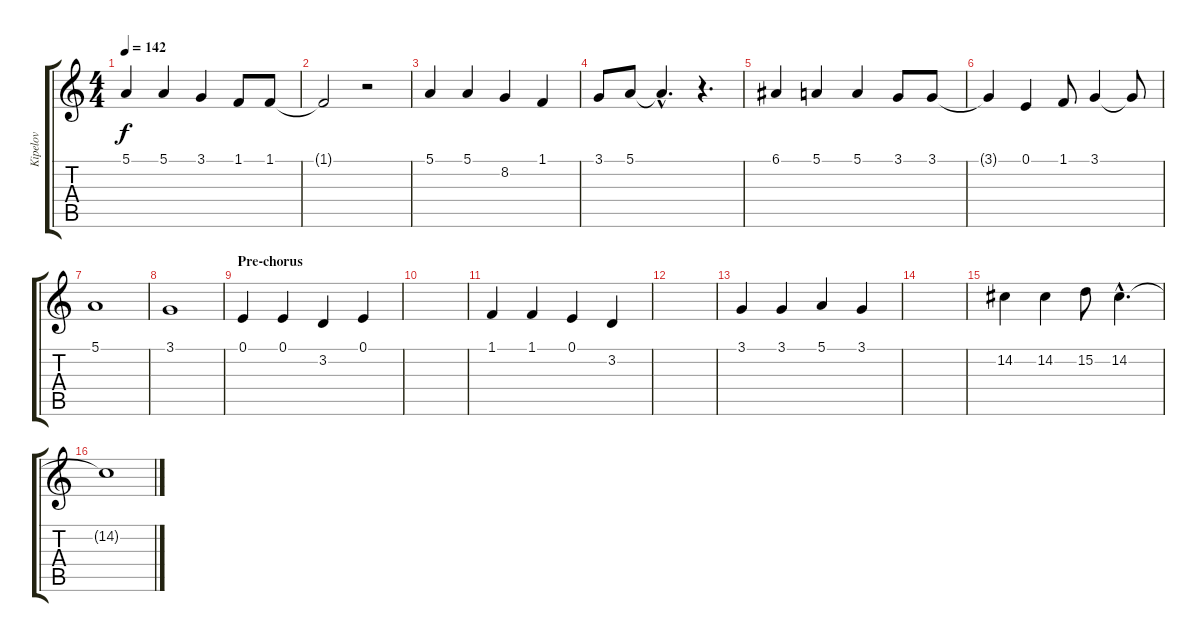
\track ("Kipelov" "Kipelov") {instrument tenorsax}
\staff {score tabs}
\tuning (E4 B3 G3 D3 A2 E2) {hide}
\ts (4 4)
\tempo 142
\clef g2
\ks c
5.1.4{dy f} 5.1.4 3.1.4 1.1.8 1.1.8 |
1.1{t}.2 r.2 |
5.1.4 5.1.4 8.2.4 1.1.4 |
3.1.8 5.1.8 5.1{hac t}.4{d} r.4{d} |
6.1.4 5.1.4 5.1.4 3.1.8 3.1.8 |
3.1{t}.4 0.1.4 1.1.8 3.1.4 3.1{t}.8 |
5.1.1 |
3.1.1 |
\section ("" "Pre-chorus")
0.1.4 0.1.4 3.2.4 0.1.4 |
|
1.1.4 1.1.4 0.1.4 3.2.4 |
|
3.1.4 3.1.4 5.1.4 3.1.4 |
|
14.2.4 14.2.4 15.2.8 14.2{hac}.4{d} |
14.2{t}.1
